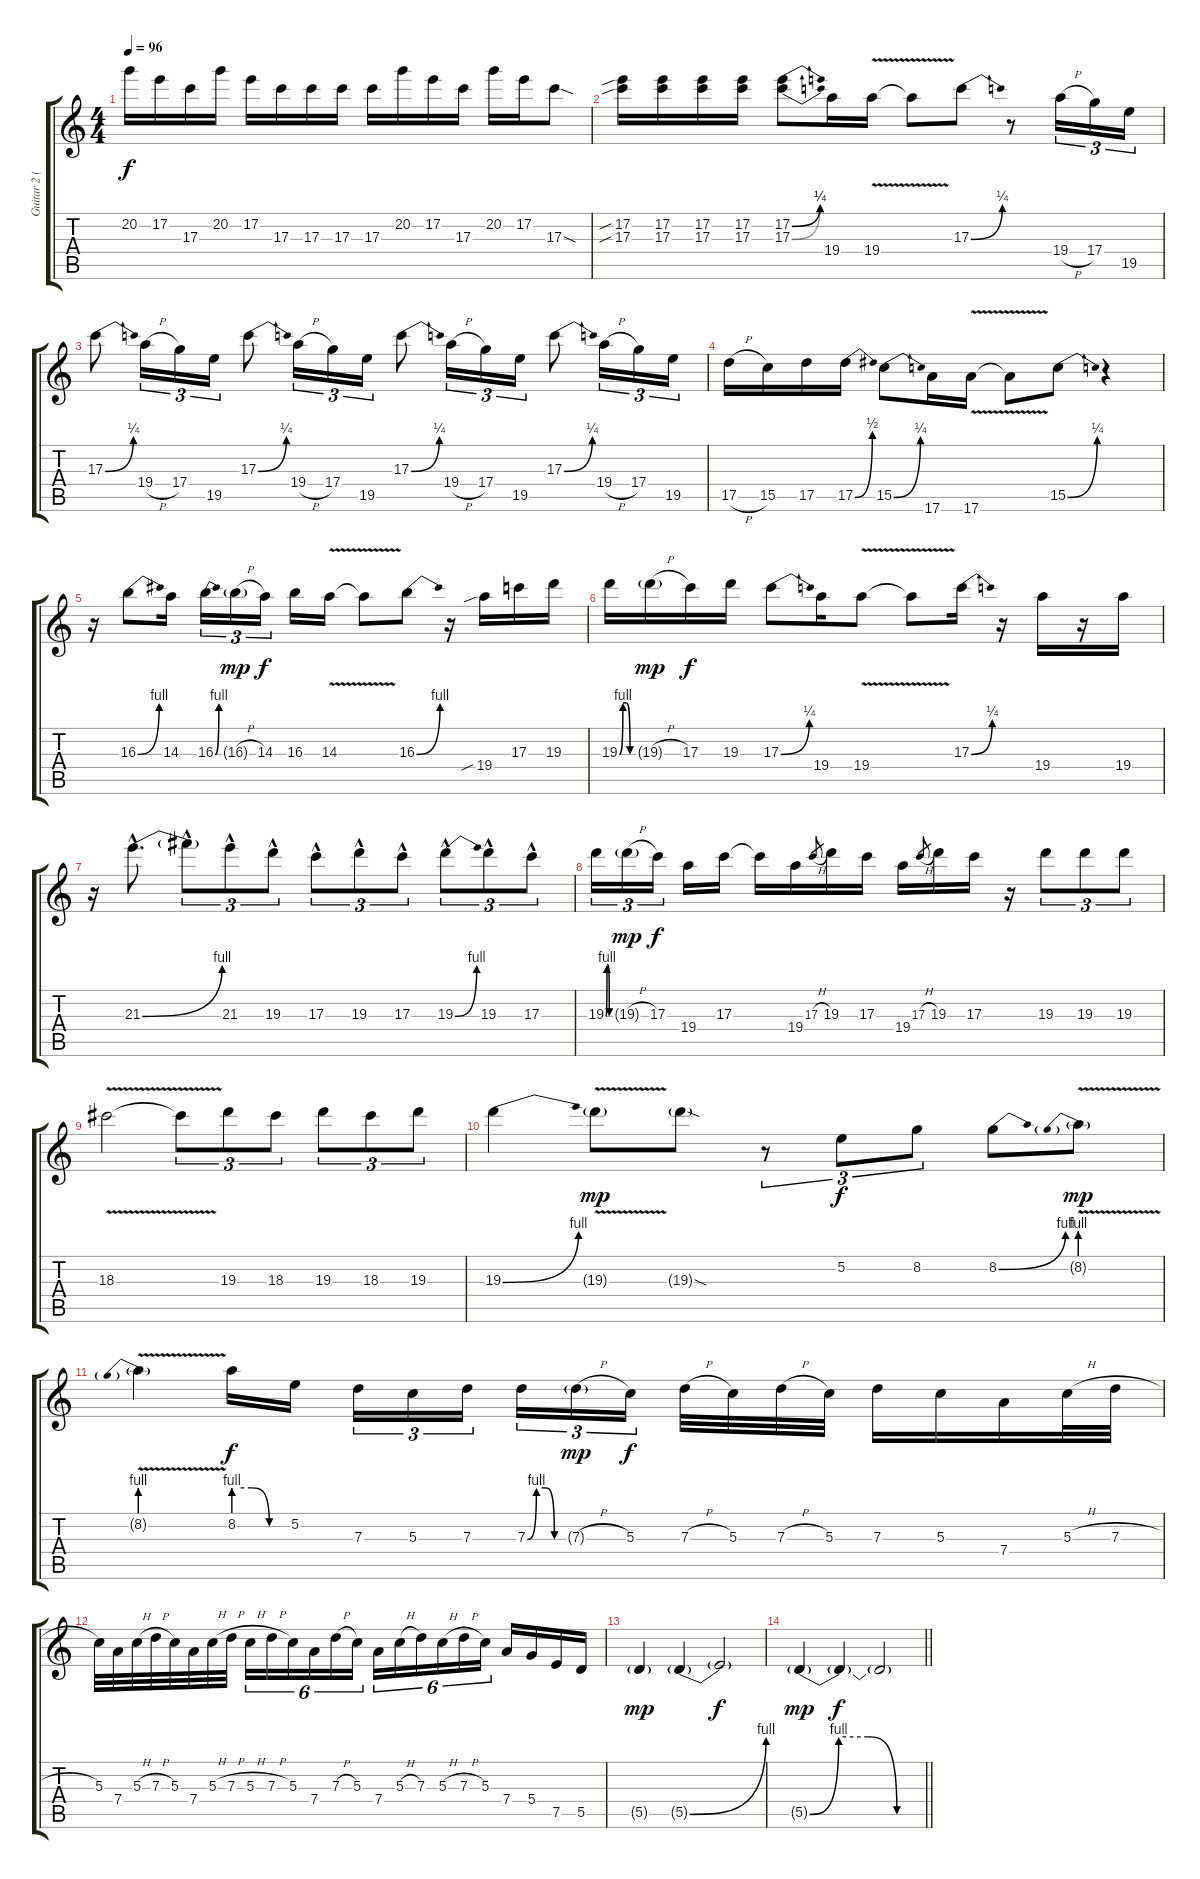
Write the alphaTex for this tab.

\track ("Guitar 2 (SOLO)" "Guitar 2 (") {instrument distortionguitar}
\staff {score tabs}
\tuning (E4 B3 G3 D3 A2 E2) {hide}
\ts (4 4)
\tempo 96
\clef g2
\ks c
20.2.16{dy f} 17.2.16 17.3.16 20.2.16 17.2.16 17.3.16 17.3.16 17.3.16 17.3.16 20.2.16 17.2.16 17.3.16 20.2.16 17.2.16 17.3{sod}.8 |
(17.2{sib} 17.3{sib}).16 (17.2 17.3).16 (17.2 17.3).16 (17.2 17.3).16 (17.2{be (bend 0 0 60 1)} 17.3{be (bend 0 0 60 1)}).8 19.4.16 19.4{v}.16 19.4{t}.8 17.3{be (bend 0 0 60 1)}.8 r.8 19.4{h}.16{tu (3 2)} 17.4.16{tu (3 2)} 19.5.16{tu (3 2)} |
17.3{be (bend 0 0 60 1)}.8 19.4{h}.16{tu (3 2)} 17.4.16{tu (3 2)} 19.5.16{tu (3 2)} 17.3{be (bend 0 0 60 1)}.8 19.4{h}.16{tu (3 2)} 17.4.16{tu (3 2)} 19.5.16{tu (3 2)} 17.3{be (bend 0 0 60 1)}.8 19.4{h}.16{tu (3 2)} 17.4.16{tu (3 2)} 19.5.16{tu (3 2)} 17.3{be (bend 0 0 60 1)}.8 19.4{h}.16{tu (3 2)} 17.4.16{tu (3 2)} 19.5.16{tu (3 2)} |
17.5{h}.16 15.5.16 17.5.16 17.5{be (bend 0 0 60 2)}.16 15.5{be (bend 0 0 60 1)}.8 17.6.16 17.6{v}.16 17.6{t}.8 15.5{be (bend 0 0 60 1)}.8 r.4 |
r.16 16.3{be (bend 0 0 60 4)}.8 14.3.16 16.3{be (bend 0 0 60 4)}.16{tu (3 2)} 16.3{h g}.16{tu (3 2) dy mp} 14.3.16{tu (3 2) dy f} 16.3.16 14.3{v}.16 14.3{t}.8 16.3{be (bend 0 0 60 4)}.8 r.16 19.4{sib}.16 17.3.16 19.3.16 |
19.3{be (custom 0 0 15 4 30 4 45 0 60 0)}.16 19.3{h g}.16{dy mp} 17.3.16{dy f} 19.3.16 17.3{be (bend 0 0 60 1)}.8 19.4.16 19.4{v}.8 19.4{t}.8 17.3{be (bend 0 0 60 1)}.16 r.16 19.4.16 r.16 19.4.16 |
r.16 21.3{be (bend 0 0 60 4) hac}.8{d} 21.3{hac t}.8{tu (3 2)} 21.3{hac}.8{tu (3 2)} 19.3{hac}.8{tu (3 2)} 17.3{hac}.8{tu (3 2)} 19.3{hac}.8{tu (3 2)} 17.3{hac}.8{tu (3 2)} 19.3{be (bend 0 0 60 4) hac}.8{tu (3 2)} 19.3{hac}.8{tu (3 2)} 17.3{hac}.8{tu (3 2)} |
19.3{be (custom 0 0 15 4 30 4 45 0 60 0)}.16{tu (3 2)} 19.3{h g}.16{tu (3 2) dy mp} 17.3.16{tu (3 2) dy f} 19.4.16 17.3.16 17.3{t}.16 19.4.16 17.3{h}.8{gr} 19.3.16 17.3.16 19.4.16 17.3{h}.8{gr} 19.3.16 17.3.16 r.16 19.3.8{tu (3 2)} 19.3.8{tu (3 2)} 19.3.8{tu (3 2)} |
18.3{v}.2 18.3{t}.8{tu (3 2)} 19.3.8{tu (3 2)} 18.3.8{tu (3 2)} 19.3.8{tu (3 2)} 18.3.8{tu (3 2)} 19.3.8{tu (3 2)} |
19.3{be (bend 0 0 60 4)}.4 19.3{v g}.8{dy mp} 19.3{sod g}.8 r.8{tu (3 2)} 5.2.8{tu (3 2) dy f} 8.2.8{tu (3 2)} 8.2{be (bend 0 0 60 4)}.8 8.2{be (prebend 0 4 60 4) v g}.8{dy mp} |
8.2{be (prebend 0 4 60 4) v g}.4 8.2{be (custom 0 4 20 4 40 0 60 0)}.16{dy f} 5.2.16 7.3.16{tu (3 2)} 5.3.16{tu (3 2)} 7.3.16{tu (3 2)} 7.3{be (custom 0 0 15 4 30 4 45 0 60 0)}.16{tu (3 2)} 7.3{h g}.16{tu (3 2) dy mp} 5.3.16{tu (3 2) dy f} 7.3{h}.32 5.3.32 7.3{h}.32 5.3.32 7.3.16 5.3.16 7.4.16 5.3{h}.32 7.3{h}.32 |
5.3.32 7.4.32 5.3{h}.32 7.3{h}.32 5.3.32 7.4.32 5.3{h}.32 7.3{h}.32 5.3{h}.16{tu (6 4)} 7.3{h}.16{tu (6 4)} 5.3.16{tu (6 4)} 7.4.16{tu (6 4)} 7.3{h}.16{tu (6 4)} 5.3.16{tu (6 4)} 7.4.16{tu (6 4)} 5.3{h}.16{tu (6 4)} 7.3.16{tu (6 4)} 5.3{h}.16{tu (6 4)} 7.3{h}.16{tu (6 4)} 5.3.16{tu (6 4)} 7.4.16 5.4.16 7.5.16 5.5.16 |
5.5{g}.4{dy mp} 5.5{be (bend 0 0 60 4) g}.4 5.5{t}.2{dy f} |
\barLineRight lightlight
5.5{be (custom 0 0 15 4 30 4 45 0 60 0) g}.4{dy mp} 5.5{t}.4{dy f} 5.5{t}.2
